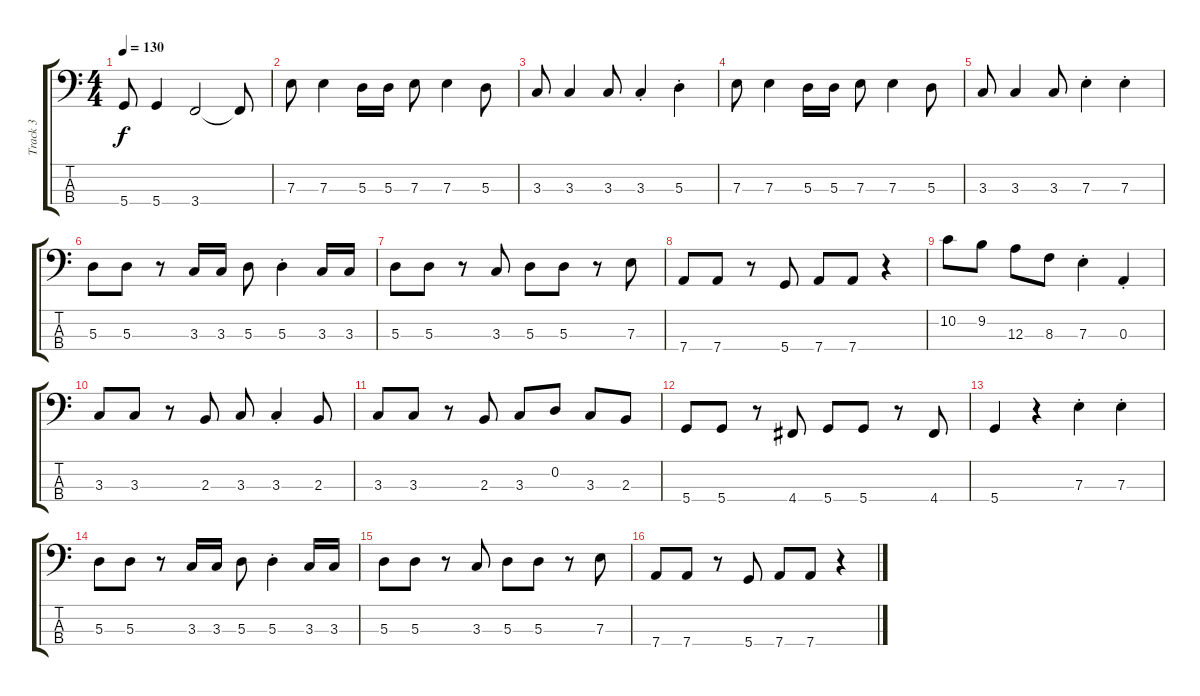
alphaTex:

\track ("Track 3" "Track 3") {instrument electricbassfinger}
\staff {score tabs}
\tuning (G2 D2 A1 D1) {hide}
\ts (4 4)
\tempo 130
\clef f4
\ks c
5.4.8{dy f} 5.4.4 3.4.2 3.4{t}.8 |
7.3.8 7.3.4 5.3.16 5.3.16 7.3.8 7.3.4 5.3.8 |
3.3.8 3.3.4 3.3.8 3.3{st}.4 5.3{st}.4 |
7.3.8 7.3.4 5.3.16 5.3.16 7.3.8 7.3.4 5.3.8 |
3.3.8 3.3.4 3.3.8 7.3{st}.4 7.3{st}.4 |
5.3.8 5.3.8 r.8 3.3.16 3.3.16 5.3.8 5.3{st}.4 3.3.16 3.3.16 |
5.3.8 5.3.8 r.8 3.3.8 5.3.8 5.3.8 r.8 7.3.8 |
7.4.8 7.4.8 r.8 5.4.8 7.4.8 7.4.8 r.4 |
10.2.8 9.2.8 12.3.8 8.3.8 7.3{st}.4 0.3{st}.4 |
3.3.8 3.3.8 r.8 2.3.8 3.3.8 3.3{st}.4 2.3.8 |
3.3.8 3.3.8 r.8 2.3.8 3.3.8 0.2.8 3.3.8 2.3.8 |
5.4.8 5.4.8 r.8 4.4.8 5.4.8 5.4.8 r.8 4.4.8 |
5.4.4 r.4 7.3{st}.4 7.3{st}.4 |
5.3.8 5.3.8 r.8 3.3.16 3.3.16 5.3.8 5.3{st}.4 3.3.16 3.3.16 |
5.3.8 5.3.8 r.8 3.3.8 5.3.8 5.3.8 r.8 7.3.8 |
7.4.8 7.4.8 r.8 5.4.8 7.4.8 7.4.8 r.4
